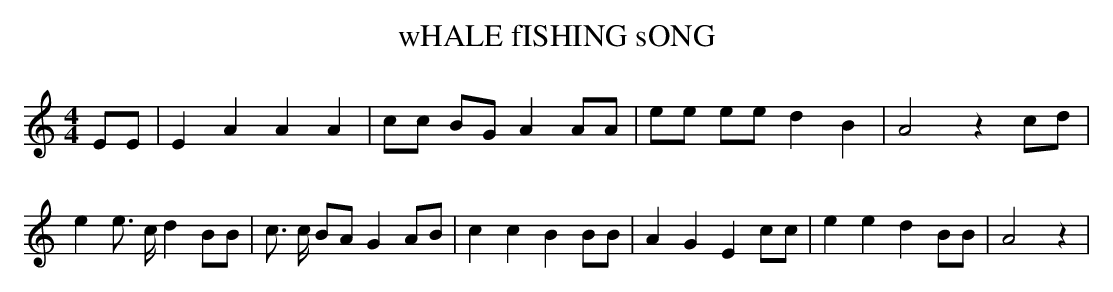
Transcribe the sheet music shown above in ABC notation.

X:1
T:wHALE fISHING sONG
M:4/4
L:1/8
K:C
 EE| E2 A2 A2 A2| cc BG A2 AA| ee ee d2 B2| A4 z2 cd| e2 e3/2 c/2 d2 BB|\
 c3/2 c/2 BA G2 AB| c2 c2 B2 BB| A2 G2 E2 cc| e2 e2 d2 BB| A4 z2|
